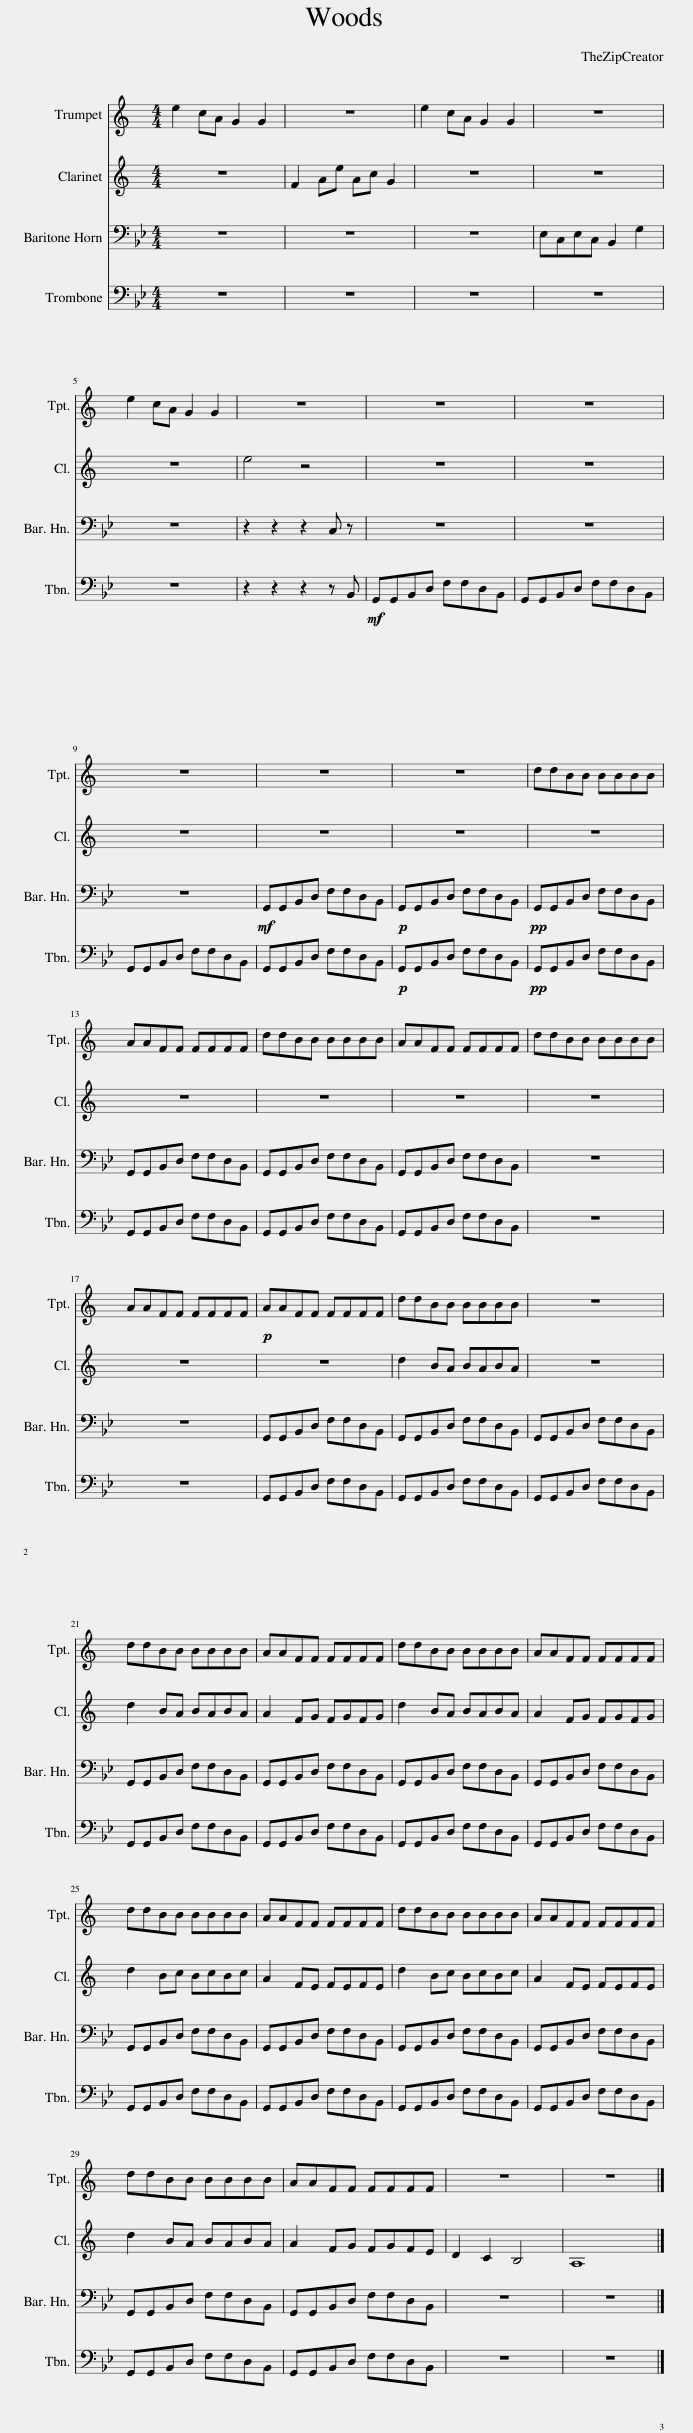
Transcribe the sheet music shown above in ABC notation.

X:1
%%score 1 2 3 4
L:1/8
M:4/4
I:linebreak $
K:Bb
V:1 treble transpose=-2
V:2 treble transpose=-2
V:3 bass
V:4 bass
V:1
[K:C] e2 cA G2 G2 | z8 | e2 cA G2 G2 | z8 |$ e2 cA G2 G2 | %5
 z8 | z8 | z8 |$ z8 | z8 | %10
 z8 | ddBB BBBB |$ AAFF FFFF | ddBB BBBB | AAFF FFFF | %15
 ddBB BBBB |$ AAFF FFFF |!p! AAFF FFFF | ddBB BBBB | z8 |$ %20
 ddBB BBBB | AAFF FFFF | ddBB BBBB | AAFF FFFF |$ ddBB BBBB | %25
 AAFF FFFF | ddBB BBBB | AAFF FFFF |$ ddBB BBBB | AAFF FFFF | %30
 z8 | z8 |] %32
V:2
[K:C] z8 | F2 Ae Ac G2 | z8 | z8 |$ z8 | %5
 e4 z4 | z8 | z8 |$ z8 | z8 | %10
 z8 | z8 |$ z8 | z8 | z8 | %15
 z8 |$ z8 | z8 | d2 BA BABA | z8 |$ %20
 d2 BA BABA | A2 FG FGFG | d2 BA BABA | A2 FG FGFG |$ d2 Bc BcBc | %25
 A2 FE FEFE | d2 Bc BcBc | A2 FE FEFE |$ d2 BA BABA | A2 FG FGFE | %30
 D2 C2 B,4 | A,8 |] %32
V:3
 z8 | z8 | z8 | E,C,E,C, B,,2 G,2 |$ z8 | %5
 z2 z2 z2 C, z | z8 | z8 |$ z8 |!mf! G,,G,,B,,D, F,F,D,B,, | %10
!p! G,,G,,B,,D, F,F,D,B,, |!pp! G,,G,,B,,D, F,F,D,B,, |$ G,,G,,B,,D, F,F,D,B,, | G,,G,,B,,D, F,F,D,B,, | G,,G,,B,,D, F,F,D,B,, | %15
 z8 |$ z8 | G,,G,,B,,D, F,F,D,B,, | G,,G,,B,,D, F,F,D,B,, | G,,G,,B,,D, F,F,D,B,, |$ %20
 G,,G,,B,,D, F,F,D,B,, | G,,G,,B,,D, F,F,D,B,, | G,,G,,B,,D, F,F,D,B,, | G,,G,,B,,D, F,F,D,B,, |$ G,,G,,B,,D, F,F,D,B,, | %25
 G,,G,,B,,D, F,F,D,B,, | G,,G,,B,,D, F,F,D,B,, | G,,G,,B,,D, F,F,D,B,, |$ G,,G,,B,,D, F,F,D,B,, | G,,G,,B,,D, F,F,D,B,, | %30
 z8 | z8 |] %32
V:4
 z8 | z8 | z8 | z8 |$ z8 | %5
 z2 z2 z2 z B,, |!mf! G,,G,,B,,D, F,F,D,B,, | G,,G,,B,,D, F,F,D,B,, |$ G,,G,,B,,D, F,F,D,B,, | G,,G,,B,,D, F,F,D,B,, | %10
!p! G,,G,,B,,D, F,F,D,B,, |!pp! G,,G,,B,,D, F,F,D,B,, |$ G,,G,,B,,D, F,F,D,B,, | G,,G,,B,,D, F,F,D,B,, | G,,G,,B,,D, F,F,D,B,, | %15
 z8 |$ z8 | G,,G,,B,,D, F,F,D,B,, | G,,G,,B,,D, F,F,D,B,, | G,,G,,B,,D, F,F,D,B,, |$ %20
 G,,G,,B,,D, F,F,D,B,, | G,,G,,B,,D, F,F,D,B,, | G,,G,,B,,D, F,F,D,B,, | G,,G,,B,,D, F,F,D,B,, |$ G,,G,,B,,D, F,F,D,B,, | %25
 G,,G,,B,,D, F,F,D,B,, | G,,G,,B,,D, F,F,D,B,, | G,,G,,B,,D, F,F,D,B,, |$ G,,G,,B,,D, F,F,D,B,, | G,,G,,B,,D, F,F,D,B,, | %30
 z8 | z8 |] %32
